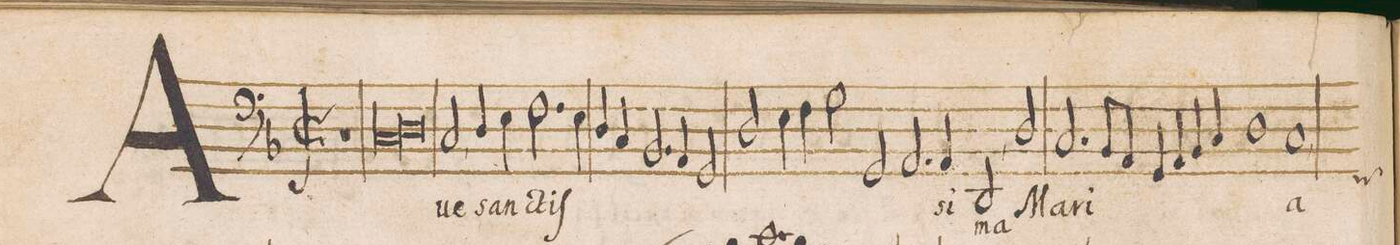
**kern	**text
*I"BASVS	*
*clefF4	*
*k[b-]	*
*met(C|)	*
*M2/1	*
1r	.
*lig	*
1C	A-
=2-	=2-
1D	.
*Xlig	*
2C,</	-ve
4D/	san-
4E\	-ctiſ-
=3-	=3-
2.F\	.
4E\	.
4D/	.
4C/	.
2.BB-/	.
=4-	=4-
4AA/	.
2GG/	.
2D/	.
4E\	.
4F\	.
=5-	=5-
2G\	.
2GG/	.
2.AA/	.
4AA/	-si-
=6-	=6-
2DD,</	-ma
2D/	Ma-
2.C/	-ri-
8BB-/L	.
8AA/J	.
=7-	=7-
4GG/	.
4AA/	.
4BB-/	.
4C/	.
1D	.
=8-	=8-
*custos:FF	*
1C,<	-a
*-	*-
